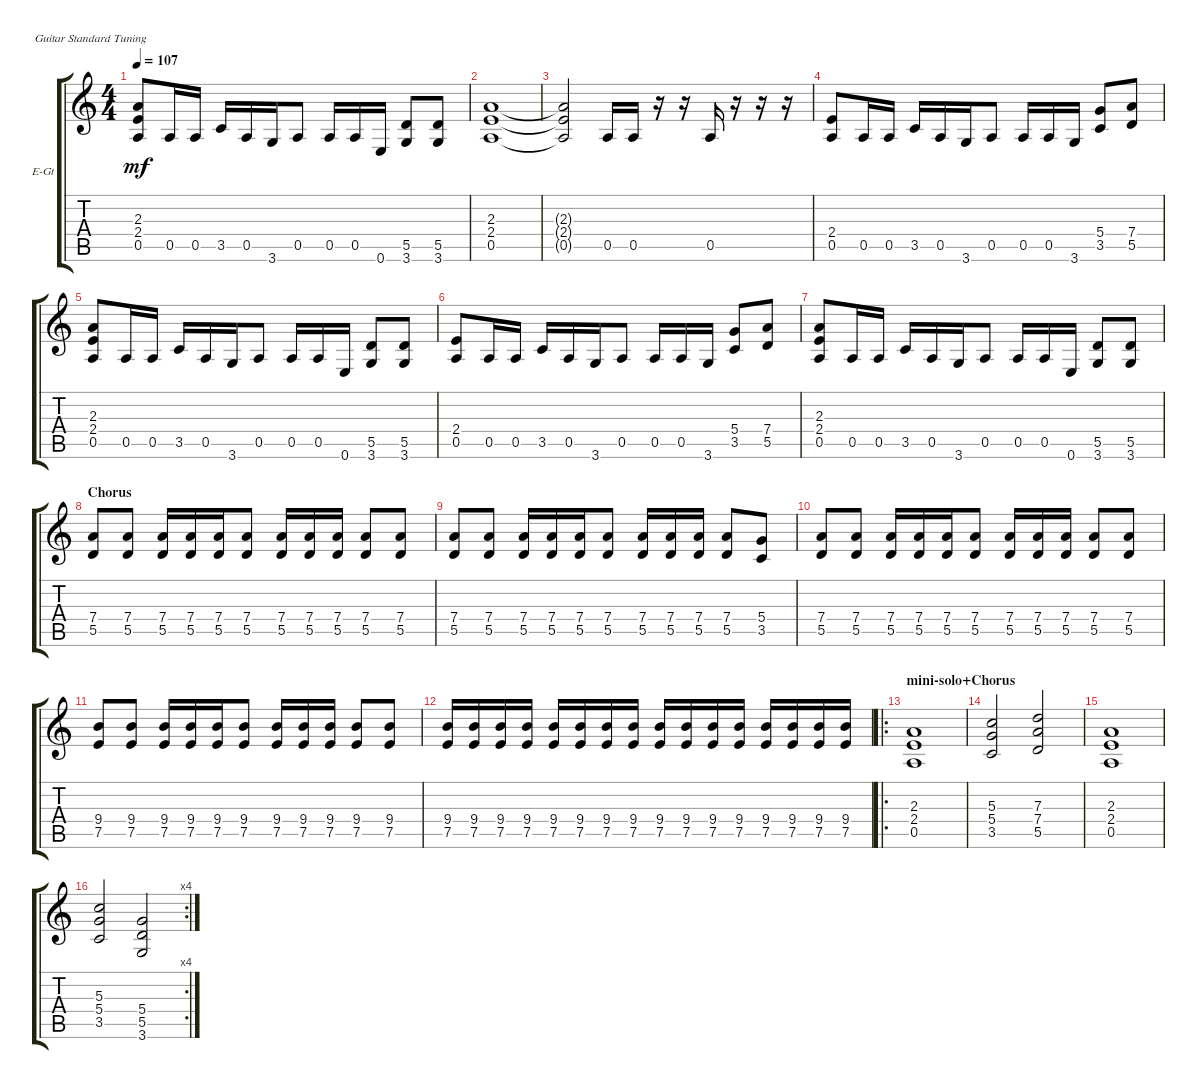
\bracketExtendMode groupsimilarinstruments
\firstSystemTrackNameOrientation horizontal
\otherSystemsTrackNameOrientation horizontal
\track ("Electric Guitar 1" "E-Gt") {instrument distortionguitar}
\staff {score tabs}
\tuning (E4 B3 G3 D3 A2 E2)
\ts (4 4)
\tempo 107
\clef g2
\ks c
(2.4 0.5 2.3).8{dy mf} 0.5.16 0.5.16 3.5.16 0.5.16 3.6.16 0.5.8 0.5.16 0.5.16 0.6.16 (3.6 5.5).8 (3.6 5.5).8 |
(0.5 2.4 2.3).1 |
(2.3{t} 2.4{t} 0.5{t}).2 0.5.16 0.5.16 r.16 r.16 0.5.16 r.16 r.16 r.16 |
(0.5 2.4).8 0.5.16 0.5.16 3.5.16 0.5.16 3.6.16 0.5.8 0.5.16 0.5.16 3.6.16 (5.4 3.5).8 (7.4 5.5).8 |
(2.4 0.5 2.3).8 0.5.16 0.5.16 3.5.16 0.5.16 3.6.16 0.5.8 0.5.16 0.5.16 0.6.16 (3.6 5.5).8 (3.6 5.5).8 |
(0.5 2.4).8 0.5.16 0.5.16 3.5.16 0.5.16 3.6.16 0.5.8 0.5.16 0.5.16 3.6.16 (5.4 3.5).8 (7.4 5.5).8 |
(2.4 0.5 2.3).8 0.5.16 0.5.16 3.5.16 0.5.16 3.6.16 0.5.8 0.5.16 0.5.16 0.6.16 (3.6 5.5).8 (3.6 5.5).8 |
\section ("" "Chorus")
(7.4 5.5).8 (5.5 7.4).8 (5.5 7.4).16 (5.5 7.4).16 (5.5 7.4).16 (7.4 5.5).8 (5.5 7.4).16 (5.5 7.4).16 (5.5 7.4).16 (7.4 5.5).8 (7.4 5.5).8 |
(7.4 5.5).8 (5.5 7.4).8 (5.5 7.4).16 (5.5 7.4).16 (5.5 7.4).16 (7.4 5.5).8 (5.5 7.4).16 (5.5 7.4).16 (5.5 7.4).16 (7.4 5.5).8 (5.4 3.5).8 |
(7.4 5.5).8 (5.5 7.4).8 (5.5 7.4).16 (5.5 7.4).16 (5.5 7.4).16 (7.4 5.5).8 (5.5 7.4).16 (5.5 7.4).16 (5.5 7.4).16 (7.4 5.5).8 (7.4 5.5).8 |
(9.4 7.5).8 (7.5 9.4).8 (7.5 9.4).16 (7.5 9.4).16 (7.5 9.4).16 (9.4 7.5).8 (7.5 9.4).16 (7.5 9.4).16 (7.5 9.4).16 (9.4 7.5).8 (9.4 7.5).8 |
(9.4 7.5).16 (9.4 7.5).16 (9.4 7.5).16 (9.4 7.5).16 (9.4 7.5).16 (9.4 7.5).16 (9.4 7.5).16 (9.4 7.5).16 (9.4 7.5).16 (9.4 7.5).16 (9.4 7.5).16 (9.4 7.5).16 (9.4 7.5).16 (9.4 7.5).16 (9.4 7.5).16 (9.4 7.5).16 |
\ro
\section ("" "mini-solo+Chorus")
(0.5 2.4 2.3).1 |
(3.5 5.4 5.3).2 (5.5 7.4 7.3).2 |
(0.5 2.4 2.3).1 |
\rc 4
(3.5 5.4 5.3).2 (5.5 5.4 3.6).2
